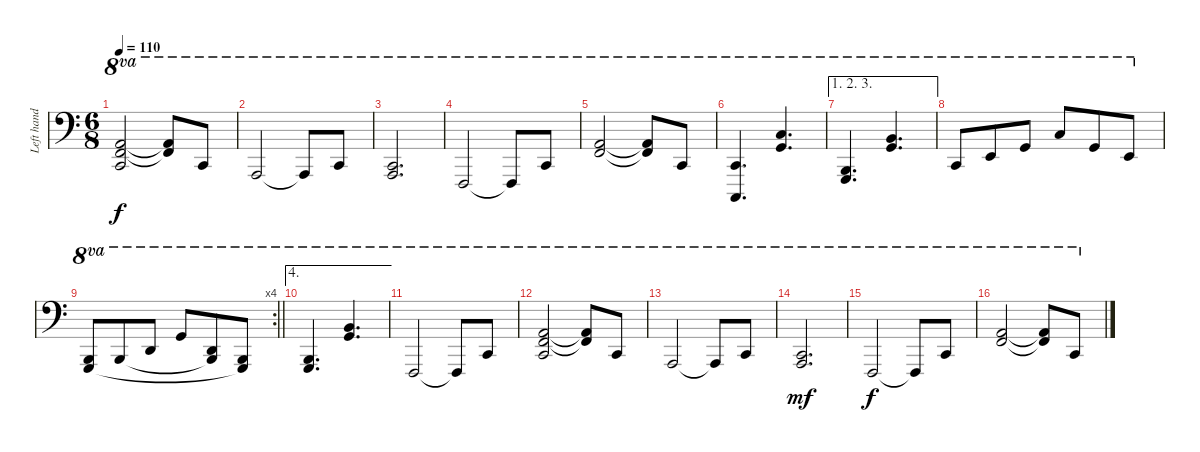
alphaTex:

\track ("Left hand" "Left hand") {instrument brightacousticpiano}
\staff {score}
\tuning (G2 D2 A1 E1) {hide}
\ts (6 8)
\tempo 110
\clef f4
\ks c
(10.1 19.2 15.3).2{ot 8va dy f} (10.1{t} 19.2{t}).8{ot 8va} 5.1.8{ot 8va} |
2.1.2{ot 8va} 2.1{t}.8{ot 8va} 5.1.8{ot 8va} |
(2.1 10.2).2{d ot 8va} |
3.2.2{ot 8va} 3.2{t}.8{ot 8va} 10.2.8{ot 8va} |
(10.1 19.2).2{ot 8va} (10.1{t} 19.2{t}).8{ot 8va} 5.1.8{ot 8va} |
(10.2 3.3).4{d ot 8va} (17.1 22.3).4{d ot 8va} |
\ae (1 2 3)
(0.1 9.2).4{d ot 8va} (12.1 21.2).4{d ot 8va} |
10.2.8{ot 8va} 9.1.8{ot 8va} 12.1.8{ot 8va} 17.1.8{ot 8va} 17.2.8{ot 8va} 9.1.8{ot 8va} |
\rc 4
\barLineRight lightlight
(4.1 10.3).8{ot 8va} 9.2.8{ot 8va} 7.1.8{ot 8va} 12.1.8{ot 8va} (7.1 9.2{t}).8{ot 8va} (9.2 10.3{t}).8{ot 8va} |
\ae 4
(0.1 9.2).4{d ot 8va} (12.1 21.2).4{d ot 8va} |
3.2.2{ot 8va} 3.2{t}.8{ot 8va} 10.2.8{ot 8va} |
(10.1 19.2 15.3).2{ot 8va} (10.1{t} 19.2{t}).8{ot 8va} 5.1.8{ot 8va} |
2.1.2{ot 8va} 2.1{t}.8{ot 8va} 5.1.8{ot 8va} |
(2.1 10.2).2{d ot 8va dy mf} |
3.2.2{ot 8va dy f} 3.2{t}.8{ot 8va} 10.2.8{ot 8va} |
(10.1 19.2).2{ot 8va} (10.1{t} 19.2{t}).8{ot 8va} 5.1.8{ot 8va}
